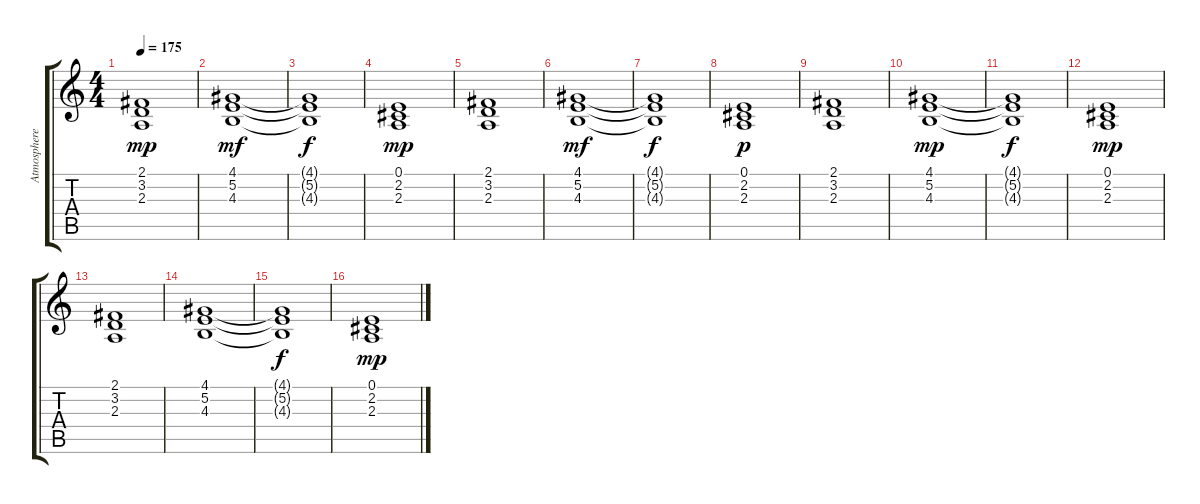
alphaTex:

\track ("Atmosphere" "Atmosphere") {instrument fx4atmosphere}
\staff {score tabs}
\tuning (E4 B3 G3 D3 A2 E2) {hide}
\ts (4 4)
\tempo 175
\clef g2
\ks c
(2.1 3.2 2.3).1{dy mp} |
(4.1 5.2 4.3).1{dy mf} |
(4.1{t} 5.2{t} 4.3{t}).1{dy f} |
(0.1 2.2 2.3).1{dy mp} |
(2.1 3.2 2.3).1 |
(4.1 5.2 4.3).1{dy mf} |
(4.1{t} 5.2{t} 4.3{t}).1{dy f} |
(0.1 2.2 2.3).1{dy p} |
(2.1 3.2 2.3).1 |
(4.1 5.2 4.3).1{dy mp} |
(4.1{t} 5.2{t} 4.3{t}).1{dy f} |
(0.1 2.2 2.3).1{dy mp} |
(2.1 3.2 2.3).1 |
(4.1 5.2 4.3).1 |
(4.1{t} 5.2{t} 4.3{t}).1{dy f} |
(0.1 2.2 2.3).1{dy mp}
